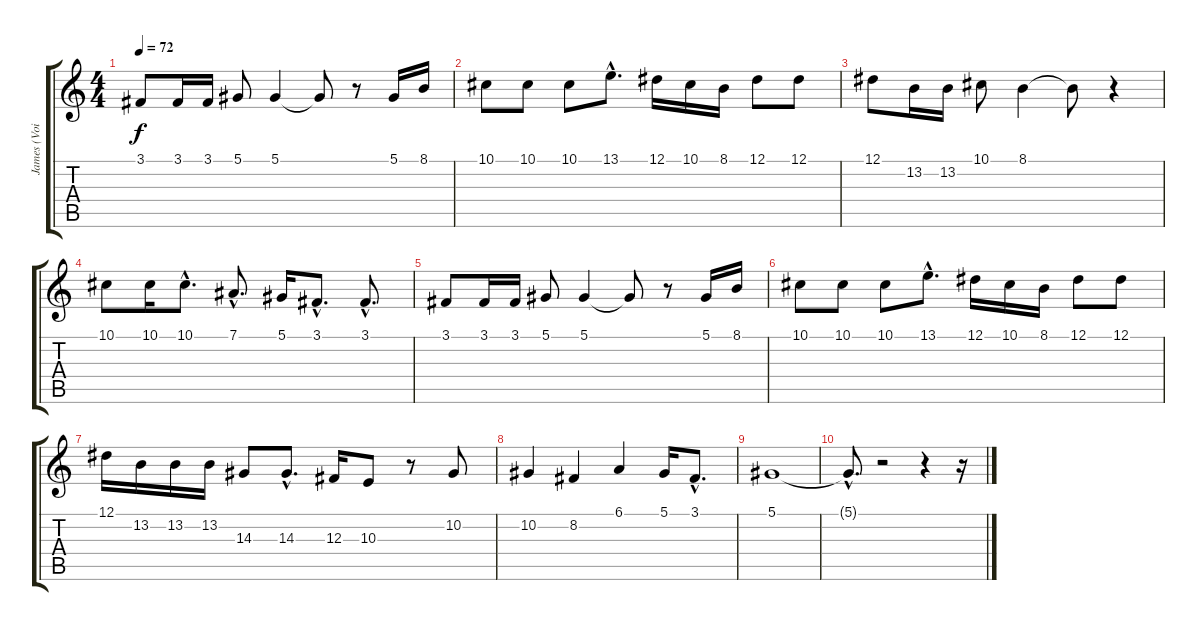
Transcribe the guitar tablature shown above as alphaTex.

\track ("James (Voice)" "James (Voi") {instrument choiraahs}
\staff {score tabs}
\tuning (Eb4 Bb3 Gb3 Db3 Ab2 Eb2) {hide}
\ts (4 4)
\tempo 72
\clef g2
\ks c
3.1.8{dy f} 3.1.16 3.1.16 5.1.8 5.1.4 5.1{t}.8 r.8 5.1.16 8.1.16 |
10.1.8 10.1.8 10.1.8 13.1{hac}.8{d} 12.1.16 10.1.16 8.1.16 12.1.8 12.1.8 |
12.1.8 13.2.16 13.2.16 10.1.8 8.1.4 8.1{t}.8 r.4 |
10.1.8 10.1.16 10.1{hac}.8{d} 7.1{hac}.8{d} 5.1.16 3.1{hac}.8{d} 3.1{hac}.8{d} |
3.1.8 3.1.16 3.1.16 5.1.8 5.1.4 5.1{t}.8 r.8 5.1.16 8.1.16 |
10.1.8 10.1.8 10.1.8 13.1{hac}.8{d} 12.1.16 10.1.16 8.1.16 12.1.8 12.1.8 |
12.1.16 13.2.16 13.2.16 13.2.16 14.3.8 14.3{hac}.8{d} 12.3.16 10.3.8 r.8 10.2.8 |
10.2.4 8.2.4 6.1.4 5.1.16 3.1{hac}.8{d} |
5.1.1{volume 8} |
5.1{hac t}.8{d} r.2 r.4 r.16
